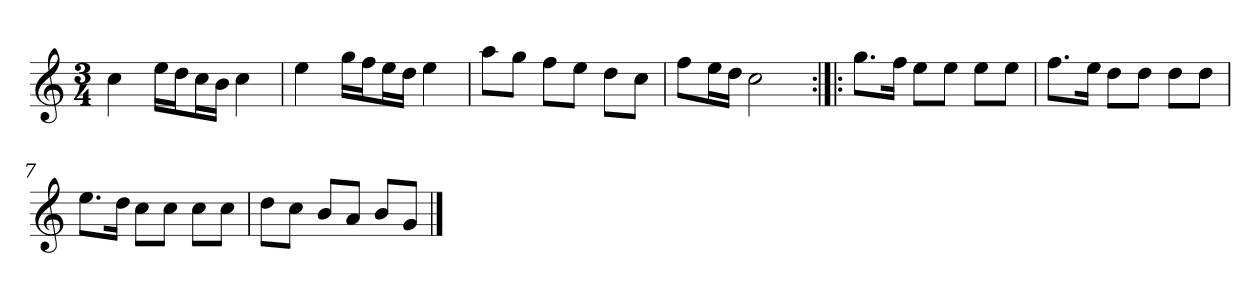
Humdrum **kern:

**kern
*part1
*staff1
*clefG2
*k[]
*C:
*M3/4
*MM120
=1
4cc
16ee\LL
16dd\J
16cc\L
16b\JJ
4cc
=2
4ee
16gg\LL
16ff\J
16ee\L
16dd\JJ
4ee
=3
8aa\L
8gg\J
8ff\L
8ee\J
8dd\L
8cc\J
=4
8ff\L
16ee\L
16dd\JJ
2cc
=5:|!|:
8.gg\L
16ff\Jk
8ee\L
8ee\J
8ee\L
8ee\J
=6
8.ff\L
16ee\Jk
8dd\L
8dd\J
8dd\L
8dd\J
=7
8.ee\L
16dd\Jk
8cc\L
8cc\J
8cc\L
8cc\J
=8
8dd\L
8cc\J
8b/L
8a/J
8b/L
8g/J
==
*-
